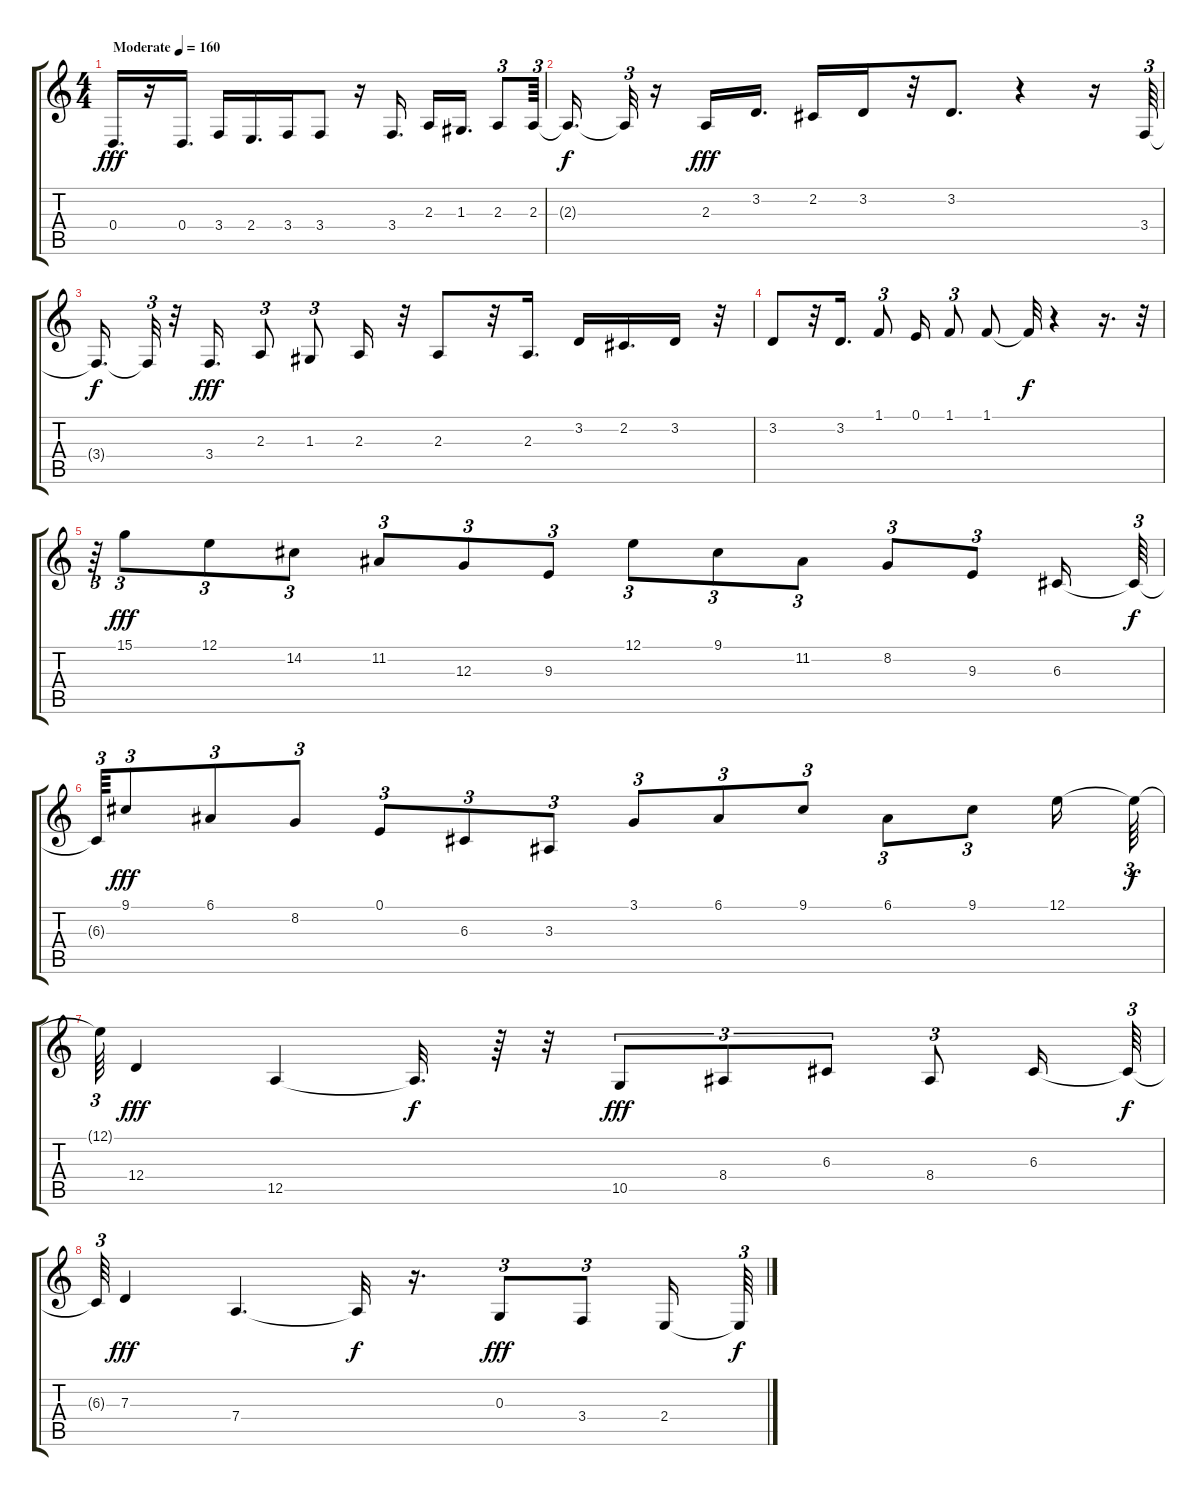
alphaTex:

\track "" {instrument cello}
\staff {score tabs}
\tuning (E4 B3 G3 D3 A2 E2) {hide}
\ts (4 4)
\tempo (160 "Moderate")
\clef g2
\ks c
0.4.16{d dy fff instrument cello} r.16 0.4.16{d} 3.4.16 2.4.16{d} 3.4.16 3.4.8 r.16 3.4.16{d} 2.3.16 1.3.16{d} 2.3.8{tu (3 2)} 2.3.64{tu (3 2)} |
2.3{t}.16{d dy f} 2.3{t}.32{tu (3 2)} r.16 2.3.16{dy fff} 3.2.16{d} 2.2.16 3.2.16 r.32 3.2.8{d} r.4 r.16 3.4.64{tu (3 2)} |
3.4{t}.16{d dy f} 3.4{t}.32{tu (3 2)} r.32 3.4.16{d dy fff} 2.3.8{tu (3 2)} 1.3.8{tu (3 2)} 2.3.16 r.32 2.3.8 r.32 2.3.16{d} 3.2.16 2.2.16{d} 3.2.16 r.32 |
3.2.8 r.32 3.2.16{d} 1.1.8{tu (3 2)} 0.1.16 1.1.8{tu (3 2)} 1.1.8 1.1{t}.32{dy f} r.4 r.16{d} r.32{tu (3 2)} |
r.64{tu (3 2)} 15.1.8{tu (3 2) dy fff} 12.1.8{tu (3 2)} 14.2.8{tu (3 2)} 11.2.8{tu (3 2)} 12.3.8{tu (3 2)} 9.3.8{tu (3 2)} 12.1.8{tu (3 2)} 9.1.8{tu (3 2)} 11.2.8{tu (3 2)} 8.2.8{tu (3 2)} 9.3.8{tu (3 2)} 6.3.16 6.3{t}.64{tu (3 2) dy f} |
6.3{t}.64{tu (3 2)} 9.1.8{tu (3 2) dy fff} 6.1.8{tu (3 2)} 8.2.8{tu (3 2)} 0.1.8{tu (3 2)} 6.3.8{tu (3 2)} 3.3.8{tu (3 2)} 3.1.8{tu (3 2)} 6.1.8{tu (3 2)} 9.1.8{tu (3 2)} 6.1.8{tu (3 2)} 9.1.8{tu (3 2)} 12.1.16 12.1{t}.64{tu (3 2) dy f} |
12.1{t}.64{tu (3 2)} 12.4.4{dy fff} 12.5.4 12.5{t}.32{d dy f} r.64 r.32 10.5.8{tu (3 2) dy fff} 8.4.8{tu (3 2)} 6.3.8{tu (3 2)} 8.4.8{tu (3 2)} 6.3.16 6.3{t}.64{tu (3 2) dy f} |
6.3{t}.64{tu (3 2)} 7.3.4{dy fff} 7.4.4{d} 7.4{t}.32{dy f} r.16{d} 0.3.8{tu (3 2) dy fff} 3.4.8{tu (3 2)} 2.4.16 2.4{t}.64{tu (3 2) dy f}
